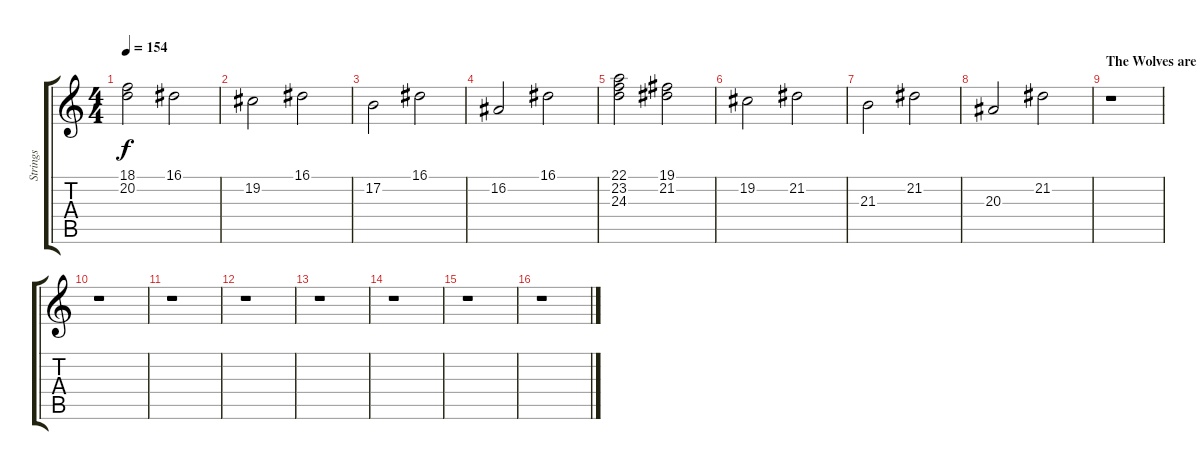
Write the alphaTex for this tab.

\track ("Strings" "Strings") {instrument stringensemble1}
\staff {score tabs}
\tuning (B3 Gb3 D3 A2 E2 B1) {hide}
\ts (4 4)
\tempo 154
\clef g2
\ks c
(18.1 20.2).2{dy f} 16.1.2 |
19.2.2 16.1.2 |
17.2.2 16.1.2 |
16.2.2 16.1.2 |
(22.1 23.2 24.3).2 (19.1 21.2).2 |
19.2.2 21.2.2 |
21.3.2 21.2.2 |
20.3.2 21.2.2 |
\section ("" "The Wolves are gathering!")
r.1 |
r.1 |
r.1 |
r.1 |
r.1 |
r.1 |
r.1 |
r.1
